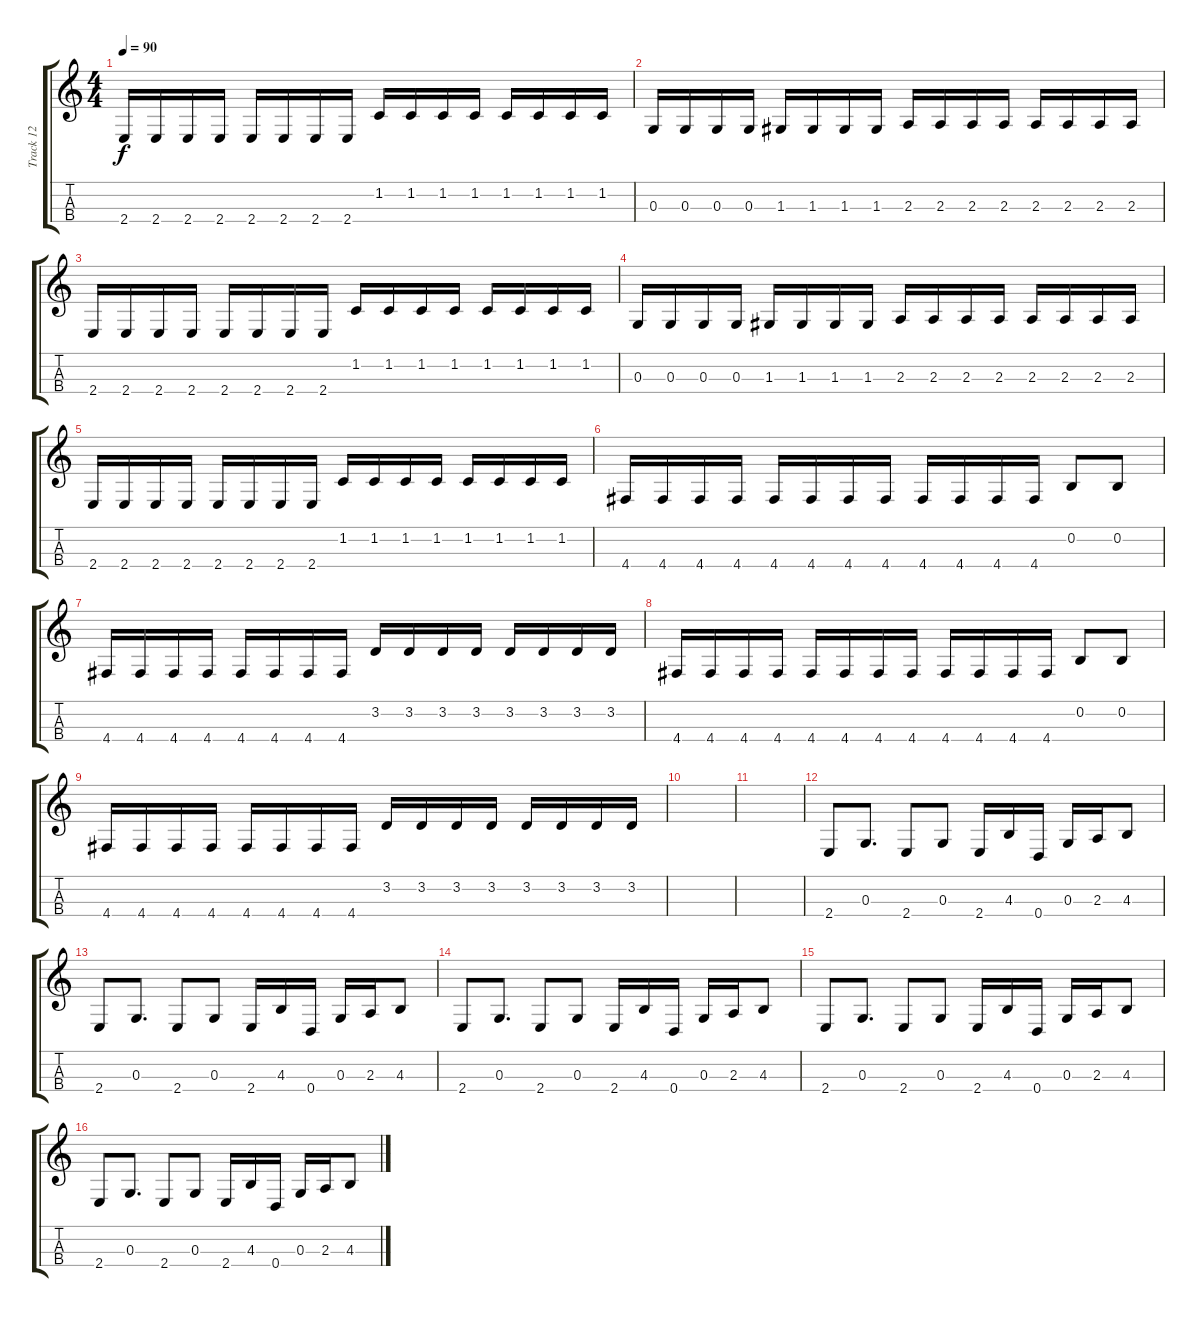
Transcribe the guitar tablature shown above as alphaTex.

\track ("Track 12" "Track 12") {solo instrument acousticguitarnylon}
\staff {score tabs}
\tuning (E3 B2 G2 D2) {hide}
\ts (4 4)
\tempo 90
\clef g2
\ks c
2.4.16{dy f} 2.4.16 2.4.16 2.4.16 2.4.16 2.4.16 2.4.16 2.4.16 1.2.16 1.2.16 1.2.16 1.2.16 1.2.16 1.2.16 1.2.16 1.2.16 |
0.3.16 0.3.16 0.3.16 0.3.16 1.3.16 1.3.16 1.3.16 1.3.16 2.3.16 2.3.16 2.3.16 2.3.16 2.3.16 2.3.16 2.3.16 2.3.16 |
2.4.16 2.4.16 2.4.16 2.4.16 2.4.16 2.4.16 2.4.16 2.4.16 1.2.16 1.2.16 1.2.16 1.2.16 1.2.16 1.2.16 1.2.16 1.2.16 |
0.3.16 0.3.16 0.3.16 0.3.16 1.3.16 1.3.16 1.3.16 1.3.16 2.3.16 2.3.16 2.3.16 2.3.16 2.3.16 2.3.16 2.3.16 2.3.16 |
2.4.16 2.4.16 2.4.16 2.4.16 2.4.16 2.4.16 2.4.16 2.4.16 1.2.16 1.2.16 1.2.16 1.2.16 1.2.16 1.2.16 1.2.16 1.2.16 |
4.4.16 4.4.16 4.4.16 4.4.16 4.4.16 4.4.16 4.4.16 4.4.16 4.4.16 4.4.16 4.4.16 4.4.16 0.2.8 0.2.8 |
4.4.16 4.4.16 4.4.16 4.4.16 4.4.16 4.4.16 4.4.16 4.4.16 3.2.16 3.2.16 3.2.16 3.2.16 3.2.16 3.2.16 3.2.16 3.2.16 |
4.4.16 4.4.16 4.4.16 4.4.16 4.4.16 4.4.16 4.4.16 4.4.16 4.4.16 4.4.16 4.4.16 4.4.16 0.2.8 0.2.8 |
4.4.16 4.4.16 4.4.16 4.4.16 4.4.16 4.4.16 4.4.16 4.4.16 3.2.16 3.2.16 3.2.16 3.2.16 3.2.16 3.2.16 3.2.16 3.2.16 |
|
|
2.4.8 0.3.8{d} 2.4.8 0.3.8 2.4.16 4.3.16 0.4.16 0.3.16 2.3.16 4.3.8 |
2.4.8 0.3.8{d} 2.4.8 0.3.8 2.4.16 4.3.16 0.4.16 0.3.16 2.3.16 4.3.8 |
2.4.8 0.3.8{d} 2.4.8 0.3.8 2.4.16 4.3.16 0.4.16 0.3.16 2.3.16 4.3.8 |
2.4.8 0.3.8{d} 2.4.8 0.3.8 2.4.16 4.3.16 0.4.16 0.3.16 2.3.16 4.3.8 |
2.4.8 0.3.8{d} 2.4.8 0.3.8 2.4.16 4.3.16 0.4.16 0.3.16 2.3.16 4.3.8
